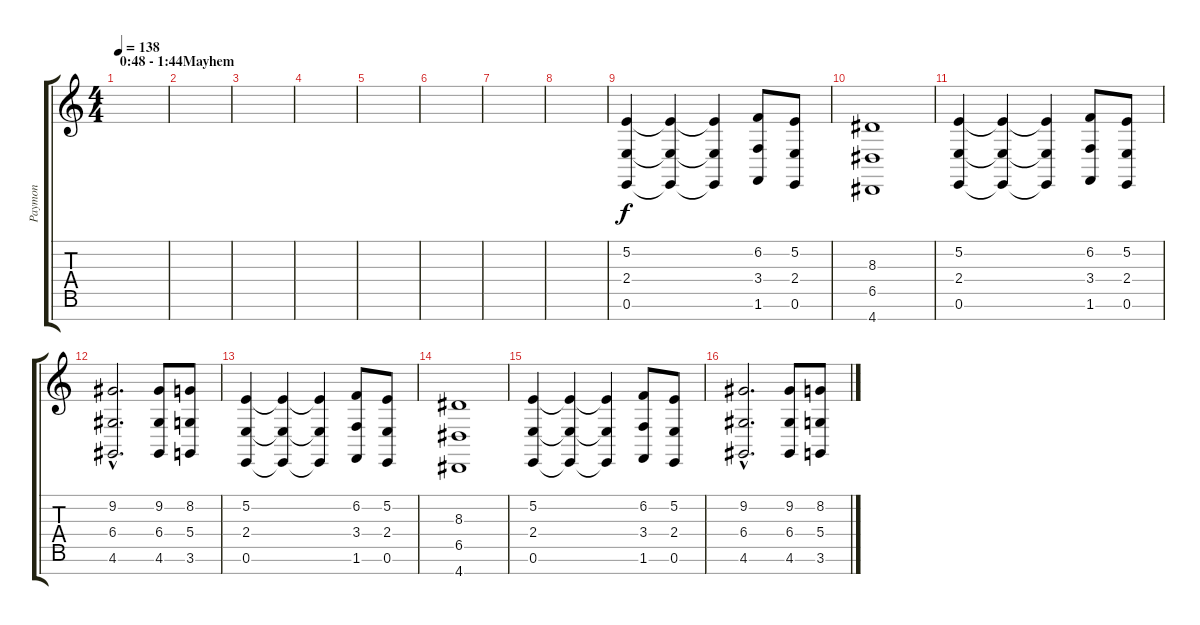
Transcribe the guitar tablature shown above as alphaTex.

\track ("Paymon" "Paymon") {instrument choiraahs}
\staff {score tabs}
\tuning (E4 B3 G3 D3 A2 E2 B1) {hide}
\ts (4 4)
\section ("" "0:48 - 1:44Mayhem")
\tempo 138
\clef g2
\ks c
|
|
|
|
|
|
|
|
(5.2 2.4 0.6).4 (5.2{t} 2.4{t} 0.6{t}).4 (5.2{t} 2.4{t} 0.6{t}).4 (6.2 3.4 1.6).8 (5.2 2.4 0.6).8 |
(8.3 6.5 4.7).1 |
(5.2 2.4 0.6).4 (5.2{t} 2.4{t} 0.6{t}).4 (5.2{t} 2.4{t} 0.6{t}).4 (6.2 3.4 1.6).8 (5.2 2.4 0.6).8 |
(9.2{hac} 6.4{hac} 4.6{hac}).2{d} (9.2 6.4 4.6).8 (8.2 5.4 3.6).8 |
(5.2 2.4 0.6).4 (5.2{t} 2.4{t} 0.6{t}).4 (5.2{t} 2.4{t} 0.6{t}).4 (6.2 3.4 1.6).8 (5.2 2.4 0.6).8 |
(8.3 6.5 4.7).1 |
(5.2 2.4 0.6).4 (5.2{t} 2.4{t} 0.6{t}).4 (5.2{t} 2.4{t} 0.6{t}).4 (6.2 3.4 1.6).8 (5.2 2.4 0.6).8 |
(9.2{hac} 6.4{hac} 4.6{hac}).2{d} (9.2 6.4 4.6).8 (8.2 5.4 3.6).8
